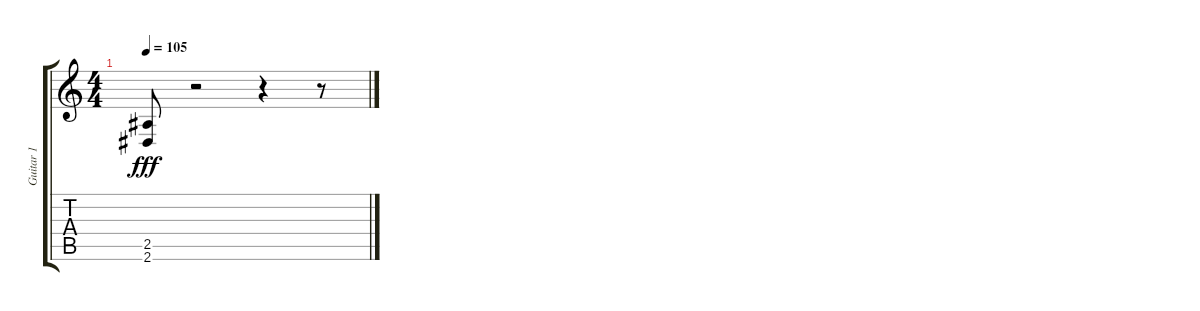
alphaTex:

\track ("Guitar 1" "Guitar 1") {instrument electricguitarclean}
\staff {score tabs}
\tuning (Eb4 Bb3 Gb3 Db3 Ab2 Db2) {hide}
\ts (4 4)
\tempo 105
\clef g2
\ks c
(2.5 2.6).8{dy fff} r.2 r.4 r.8
